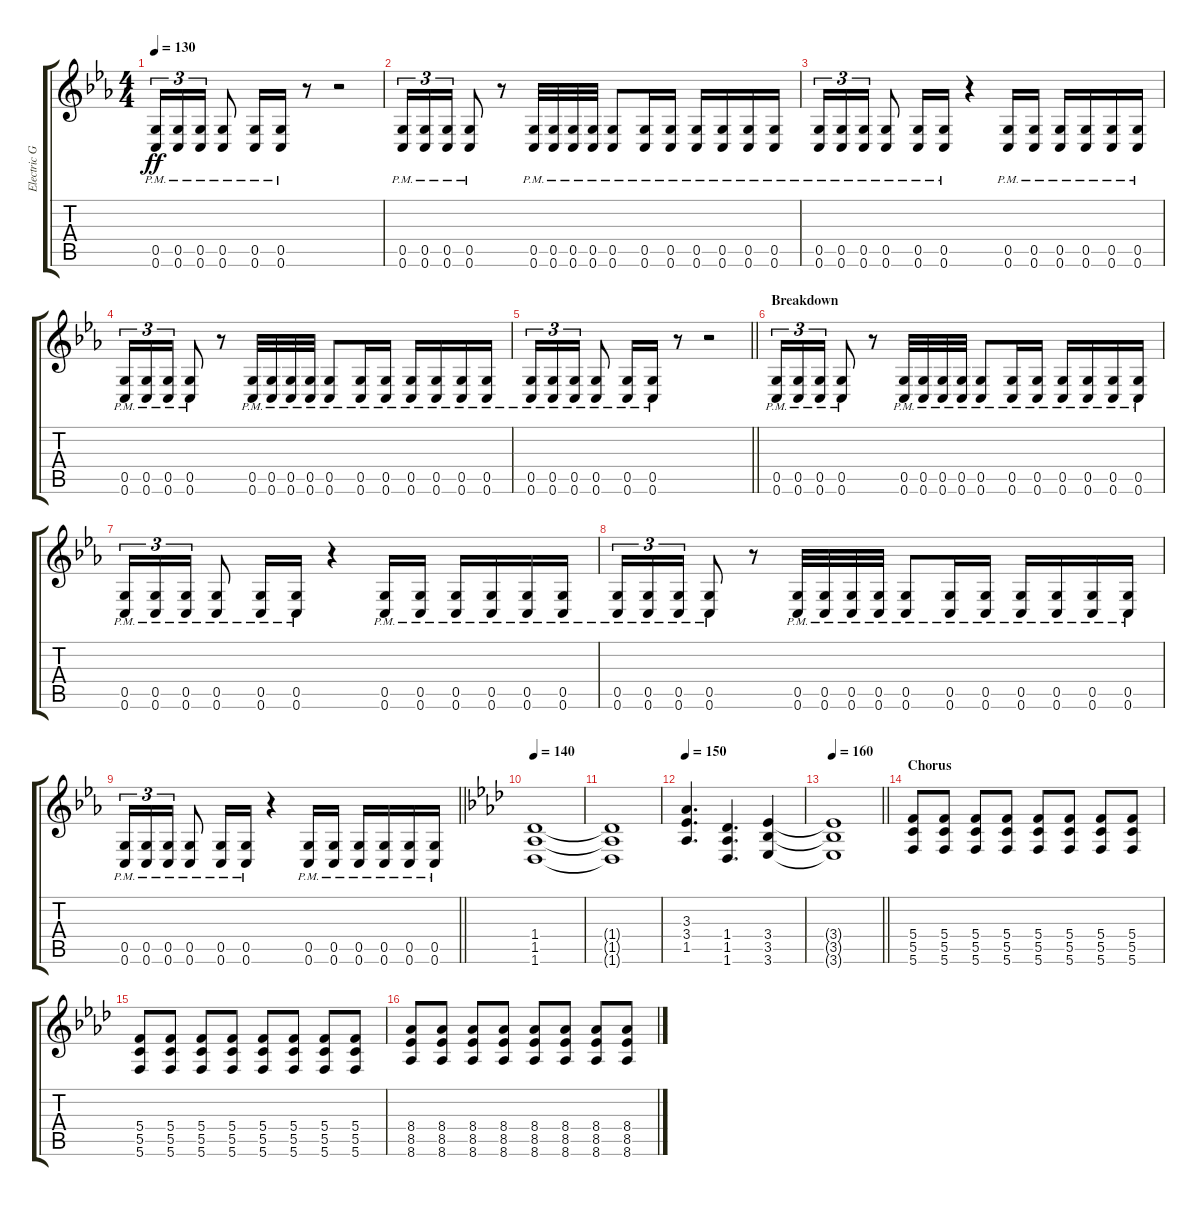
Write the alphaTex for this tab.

\track ("Electric Guitar 2" "Electric G") {instrument overdrivenguitar}
\staff {score tabs}
\tuning (D4 A3 F3 C3 G2 C2) {hide}
\ts (4 4)
\tempo 130
\clef g2
\ks cminor
(0.5{pm} 0.6{pm}).16{tu (3 2) dy ff} (0.5{pm} 0.6{pm}).16{tu (3 2)} (0.5{pm} 0.6{pm}).16{tu (3 2)} (0.5{pm} 0.6{pm}).8 (0.5{pm} 0.6{pm}).16 (0.5{pm} 0.6{pm}).16 r.8 r.2 |
(0.5{pm} 0.6{pm}).16{tu (3 2)} (0.5{pm} 0.6{pm}).16{tu (3 2)} (0.5{pm} 0.6{pm}).16{tu (3 2)} (0.5{pm} 0.6{pm}).8 r.8 (0.5{pm} 0.6{pm}).32 (0.5{pm} 0.6{pm}).32 (0.5{pm} 0.6{pm}).32 (0.5{pm} 0.6{pm}).32 (0.5{pm} 0.6{pm}).8 (0.5{pm} 0.6{pm}).16 (0.5{pm} 0.6{pm}).16 (0.5{pm} 0.6{pm}).16 (0.5{pm} 0.6{pm}).16 (0.5{pm} 0.6{pm}).16 (0.5{pm} 0.6{pm}).16 |
(0.5{pm} 0.6{pm}).16{tu (3 2)} (0.5{pm} 0.6{pm}).16{tu (3 2)} (0.5{pm} 0.6{pm}).16{tu (3 2)} (0.5{pm} 0.6{pm}).8 (0.5{pm} 0.6{pm}).16 (0.5{pm} 0.6{pm}).16 r.4 (0.5{pm} 0.6{pm}).16 (0.5{pm} 0.6{pm}).16 (0.5{pm} 0.6{pm}).16 (0.5{pm} 0.6{pm}).16 (0.5{pm} 0.6{pm}).16 (0.5{pm} 0.6{pm}).16 |
(0.5{pm} 0.6{pm}).16{tu (3 2)} (0.5{pm} 0.6{pm}).16{tu (3 2)} (0.5{pm} 0.6{pm}).16{tu (3 2)} (0.5{pm} 0.6{pm}).8 r.8 (0.5{pm} 0.6{pm}).32 (0.5{pm} 0.6{pm}).32 (0.5{pm} 0.6{pm}).32 (0.5{pm} 0.6{pm}).32 (0.5{pm} 0.6{pm}).8 (0.5{pm} 0.6{pm}).16 (0.5{pm} 0.6{pm}).16 (0.5{pm} 0.6{pm}).16 (0.5{pm} 0.6{pm}).16 (0.5{pm} 0.6{pm}).16 (0.5{pm} 0.6{pm}).16 |
\barLineRight lightlight
(0.5{pm} 0.6{pm}).16{tu (3 2)} (0.5{pm} 0.6{pm}).16{tu (3 2)} (0.5{pm} 0.6{pm}).16{tu (3 2)} (0.5{pm} 0.6{pm}).8 (0.5{pm} 0.6{pm}).16 (0.5{pm} 0.6{pm}).16 r.8 r.2 |
\section ("" "Breakdown")
(0.5{pm} 0.6{pm}).16{tu (3 2)} (0.5{pm} 0.6{pm}).16{tu (3 2)} (0.5{pm} 0.6{pm}).16{tu (3 2)} (0.5{pm} 0.6{pm}).8 r.8 (0.5{pm} 0.6{pm}).32 (0.5{pm} 0.6{pm}).32 (0.5{pm} 0.6{pm}).32 (0.5{pm} 0.6{pm}).32 (0.5{pm} 0.6{pm}).8 (0.5{pm} 0.6{pm}).16 (0.5{pm} 0.6{pm}).16 (0.5{pm} 0.6{pm}).16 (0.5{pm} 0.6{pm}).16 (0.5{pm} 0.6{pm}).16 (0.5{pm} 0.6{pm}).16 |
(0.5{pm} 0.6{pm}).16{tu (3 2)} (0.5{pm} 0.6{pm}).16{tu (3 2)} (0.5{pm} 0.6{pm}).16{tu (3 2)} (0.5{pm} 0.6{pm}).8 (0.5{pm} 0.6{pm}).16 (0.5{pm} 0.6{pm}).16 r.4 (0.5{pm} 0.6{pm}).16 (0.5{pm} 0.6{pm}).16 (0.5{pm} 0.6{pm}).16 (0.5{pm} 0.6{pm}).16 (0.5{pm} 0.6{pm}).16 (0.5{pm} 0.6{pm}).16 |
(0.5{pm} 0.6{pm}).16{tu (3 2)} (0.5{pm} 0.6{pm}).16{tu (3 2)} (0.5{pm} 0.6{pm}).16{tu (3 2)} (0.5{pm} 0.6{pm}).8 r.8 (0.5{pm} 0.6{pm}).32 (0.5{pm} 0.6{pm}).32 (0.5{pm} 0.6{pm}).32 (0.5{pm} 0.6{pm}).32 (0.5{pm} 0.6{pm}).8 (0.5{pm} 0.6{pm}).16 (0.5{pm} 0.6{pm}).16 (0.5{pm} 0.6{pm}).16 (0.5{pm} 0.6{pm}).16 (0.5{pm} 0.6{pm}).16 (0.5{pm} 0.6{pm}).16 |
\barLineRight lightlight
(0.5{pm} 0.6{pm}).16{tu (3 2)} (0.5{pm} 0.6{pm}).16{tu (3 2)} (0.5{pm} 0.6{pm}).16{tu (3 2)} (0.5{pm} 0.6{pm}).8 (0.5{pm} 0.6{pm}).16 (0.5{pm} 0.6{pm}).16 r.4 (0.5{pm} 0.6{pm}).16 (0.5{pm} 0.6{pm}).16 (0.5{pm} 0.6{pm}).16 (0.5{pm} 0.6{pm}).16 (0.5{pm} 0.6{pm}).16 (0.5{pm} 0.6{pm}).16 |
\section ("" "")
\tempo 140
\ks fminor
(1.4 1.5 1.6).1 |
(1.4{t} 1.5{t} 1.6{t}).1 |
\tempo 150
(3.3 3.4 1.5).4{d} (1.4 1.5 1.6).4{d} (3.4 3.5 3.6).4 |
\tempo 160
\barLineRight lightlight
(3.4{t} 3.5{t} 3.6{t}).1 |
\section ("" "Chorus")
(5.4 5.5 5.6).8 (5.4 5.5 5.6).8 (5.4 5.5 5.6).8 (5.4 5.5 5.6).8 (5.4 5.5 5.6).8 (5.4 5.5 5.6).8 (5.4 5.5 5.6).8 (5.4 5.5 5.6).8 |
(5.4 5.5 5.6).8 (5.4 5.5 5.6).8 (5.4 5.5 5.6).8 (5.4 5.5 5.6).8 (5.4 5.5 5.6).8 (5.4 5.5 5.6).8 (5.4 5.5 5.6).8 (5.4 5.5 5.6).8 |
(8.4 8.5 8.6).8 (8.4 8.5 8.6).8 (8.4 8.5 8.6).8 (8.4 8.5 8.6).8 (8.4 8.5 8.6).8 (8.4 8.5 8.6).8 (8.4 8.5 8.6).8 (8.4 8.5 8.6).8
